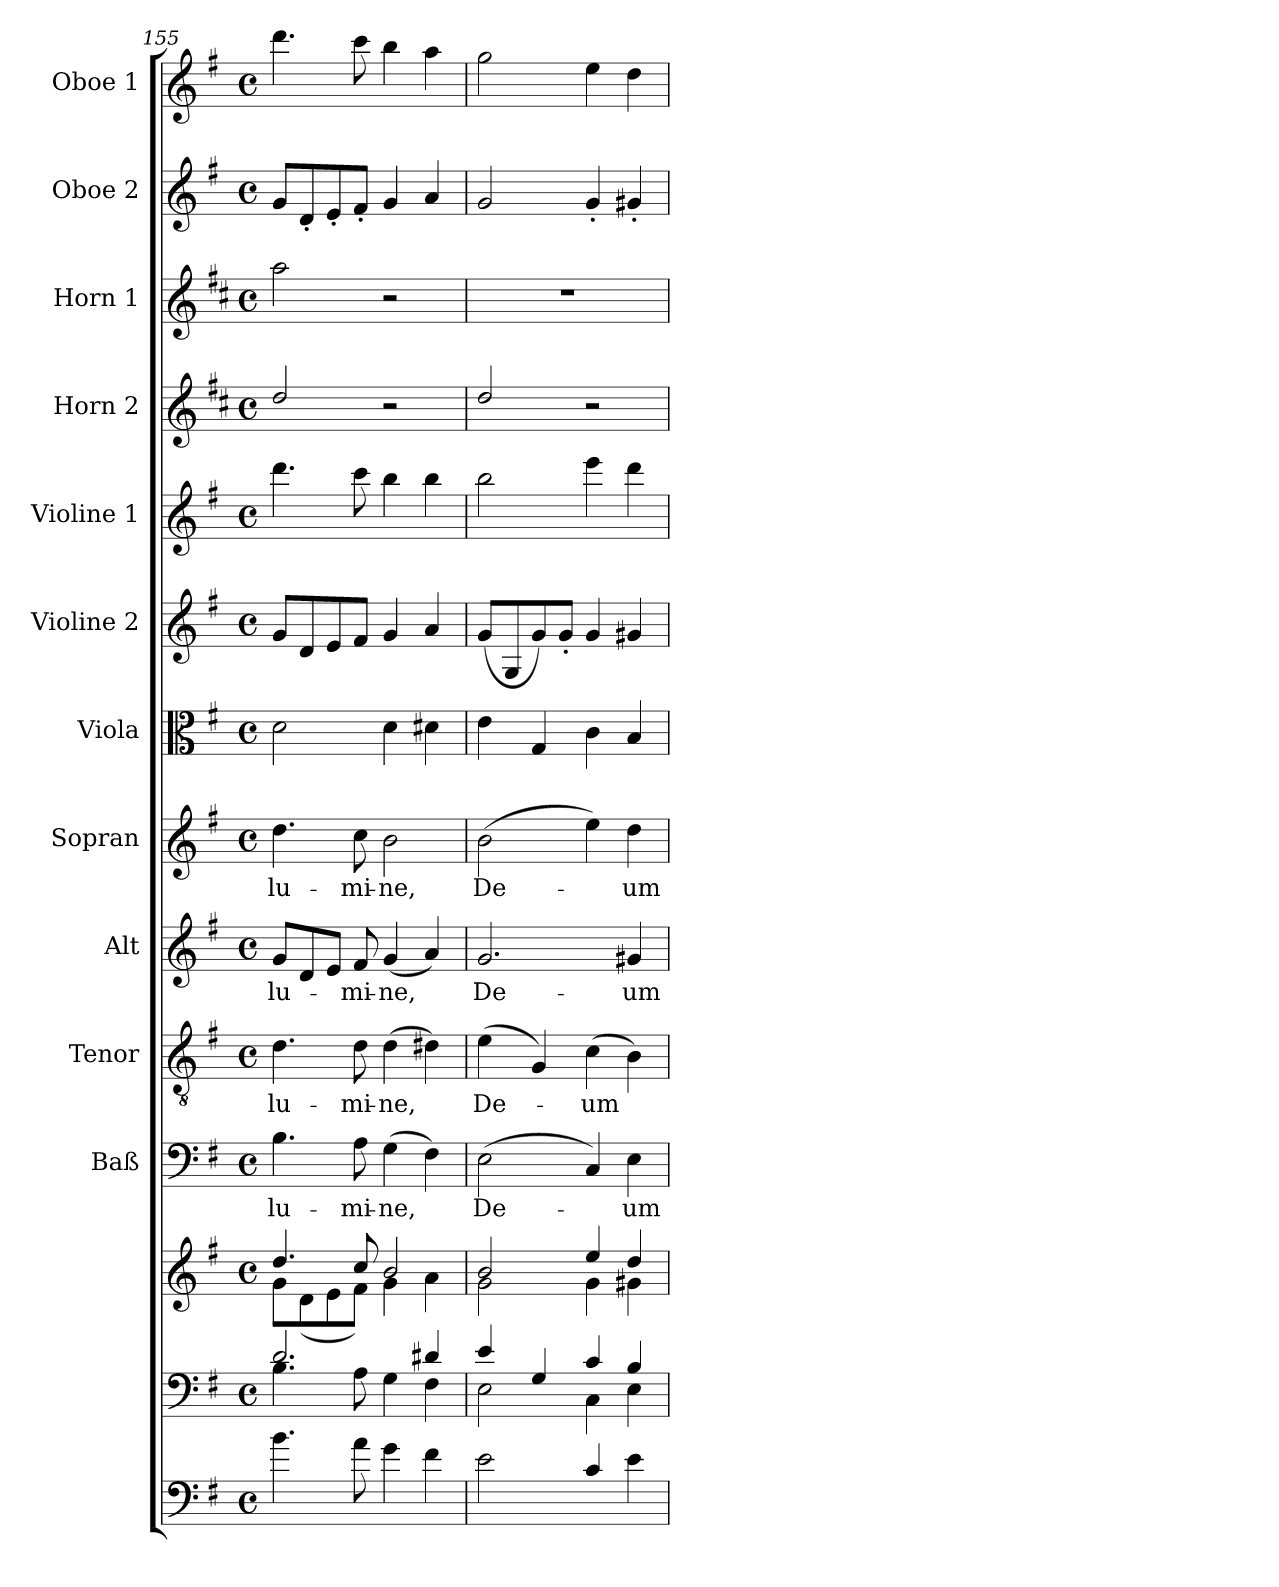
**kern	**kern	**kern	**kern	**text	**kern	**text	**kern	**text	**kern	**text	**kern	**kern	**kern	**kern	**kern	**kern	**kern
*part13	*part12	*part12	*part11	*part11	*part10	*part10	*part9	*part9	*part8	*part8	*part7	*part6	*part5	*part4	*part3	*part2	*part1
*staff14	*staff13	*staff12	*staff11	*staff11	*staff10	*staff10	*staff9	*staff9	*staff8	*staff8	*staff7	*staff6	*staff5	*staff4	*staff3	*staff2	*staff1
*	*	*	*I"Baß	*	*I"Tenor	*	*I"Alt	*	*I"Sopran	*	*I"Viola	*I"Violine 2	*I"Violine 1	*I"Horn 2	*I"Horn 1	*I"Oboe 2	*I"Oboe 1
*	*	*	*I'Baß	*	*I'Ten	*	*I'Alt	*	*I'Sop	*	*I'Vla.	*I'Vln. 2	*I'Vln. 1	*I'Hrn. 2	*I'Hrn. 1	*I'Ob. 2	*I'Ob. 1
*clefF4	*clefF4	*clefG2	*clefF4	*	*clefGv2	*	*clefG2	*	*clefG2	*	*clefC3	*clefG2	*clefG2	*clefG2	*clefG2	*clefG2	*clefG2
*ITrd7c12	*	*	*	*	*	*	*	*	*	*	*	*	*	*ITrd4c7	*ITrd4c7	*	*
*k[f#]	*k[f#]	*k[f#]	*k[f#]	*	*k[f#]	*	*k[f#]	*	*k[f#]	*	*k[f#]	*k[f#]	*k[f#]	*k[f#]	*k[f#]	*k[f#]	*k[f#]
*G:	*G:	*G:	*G:	*	*G:	*	*G:	*	*G:	*	*G:	*G:	*G:	*G:	*G:	*G:	*G:
*M4/4	*M4/4	*M4/4	*M4/4	*	*M4/4	*	*M4/4	*	*M4/4	*	*M4/4	*M4/4	*M4/4	*M4/4	*M4/4	*M4/4	*M4/4
*met(c)	*met(c)	*met(c)	*met(c)	*	*met(c)	*	*met(c)	*	*met(c)	*	*met(c)	*met(c)	*met(c)	*met(c)	*met(c)	*met(c)	*met(c)
=155	=155	=155	=155	=155	=155	=155	=155	=155	=155	=155	=155	=155	=155	=155	=155	=155	=155
*	*^	*^	*	*	*	*	*	*	*	*	*	*	*	*	*	*	*
!	!	!	!	!	!	!LO:LY:b	!	!LO:LY:b	!	!LO:LY:b	!	!LO:LY:b	!	!	!	!	!	!	!
4.B\	2.d/	4.B\	4.dd/	8g\L	4.B\	lu-	4.d\	lu-	8g/L	lu-	4.dd\	lu-	2d\	8g/L	4.ddd\	2g/	2dd\	8g/L	4.ddd\
.	.	.	.	(>8d\	.	.	.	.	8d/	.	.	.	.	8d/	.	.	.	8d'</	.
.	.	.	.	8e\	.	.	.	.	8e/J	.	.	.	.	8e/	.	.	.	8e'</	.
!	!	!	!	!	!	!LO:LY:b	!	!LO:LY:b	!	!LO:LY:b	!	!LO:LY:b	!	!	!	!	!	!	!
8A\	.	8A\	8cc/	8f#\J)	8A\	-mi-	8d\	-mi-	8f#/	-mi-	8cc\	-mi-	.	8f#/J	8ccc\	.	.	8f#'</J	8ccc\
!	!	!	!	!	!	!LO:LY:b	!	!LO:LY:b	!	!LO:LY:b	!	!LO:LY:b	!	!	!	!	!	!	!
4G\	.	4G\	2b/	4g\	(>4G\	-ne,	(>4d\	-ne,	(<4g/	-ne,	2b\	-ne,	4d\	4g/	4bb\	2r	2r	4g/	4bb\
4F#\	4d#X/	4F#\	.	4a\	4F#\)	.	4d#X\)	.	4a/)	.	.	.	4d#X\	4a/	4bb\	.	.	4a/	4aa\
=156	=156	=156	=156	=156	=156	=156	=156	=156	=156	=156	=156	=156	=156	=156	=156	=156	=156	=156	=156
!	!	!	!	!	!	!LO:LY:b	!	!LO:LY:b	!	!LO:LY:b	!	!LO:LY:b	!	!	!	!	!	!	!
2E\	4e/	2E\	2b/	2g\	(>2E\	De-	(>4e\	De-	2.g/	De-	(>2b\	De-	4e\	(>8g/L	2bb\	2g/	1r	2g/	2gg\
.	.	.	.	.	.	.	.	.	.	.	.	.	.	8G/	.	.	.	.	.
.	4G/	.	.	.	.	.	4G/)	.	.	.	.	.	4G/	8g/)	.	.	.	.	.
.	.	.	.	.	.	.	.	.	.	.	.	.	.	8g'</J	.	.	.	.	.
!	!	!	!	!	!	!	!	!LO:LY:b	!	!	!	!	!	!	!	!	!	!	!
4C/	4c/	4C\	4ee/	4g\	4C/)	.	(>4c\	-um	.	.	4ee\)	.	4c\	4g/	4eee\	2r	.	4g'</	4ee\
!	!	!	!	!	!	!LO:LY:b	!	!	!	!LO:LY:b	!	!LO:LY:b	!	!	!	!	!	!	!
4E\	4B/	4E\	4dd/	4g#X\	4E\	-um	4B\)	.	4g#X/	-um	4dd\	-um	4B/	4g#X/	4ddd\	.	.	4g#X'</	4dd\
*	*v	*v	*	*	*	*	*	*	*	*	*	*	*	*	*	*	*	*	*
*	*	*v	*v	*	*	*	*	*	*	*	*	*	*	*	*	*	*	*
=	=	=	=	=	=	=	=	=	=	=	=	=	=	=	=	=	=
*-	*-	*-	*-	*-	*-	*-	*-	*-	*-	*-	*-	*-	*-	*-	*-	*-	*-
